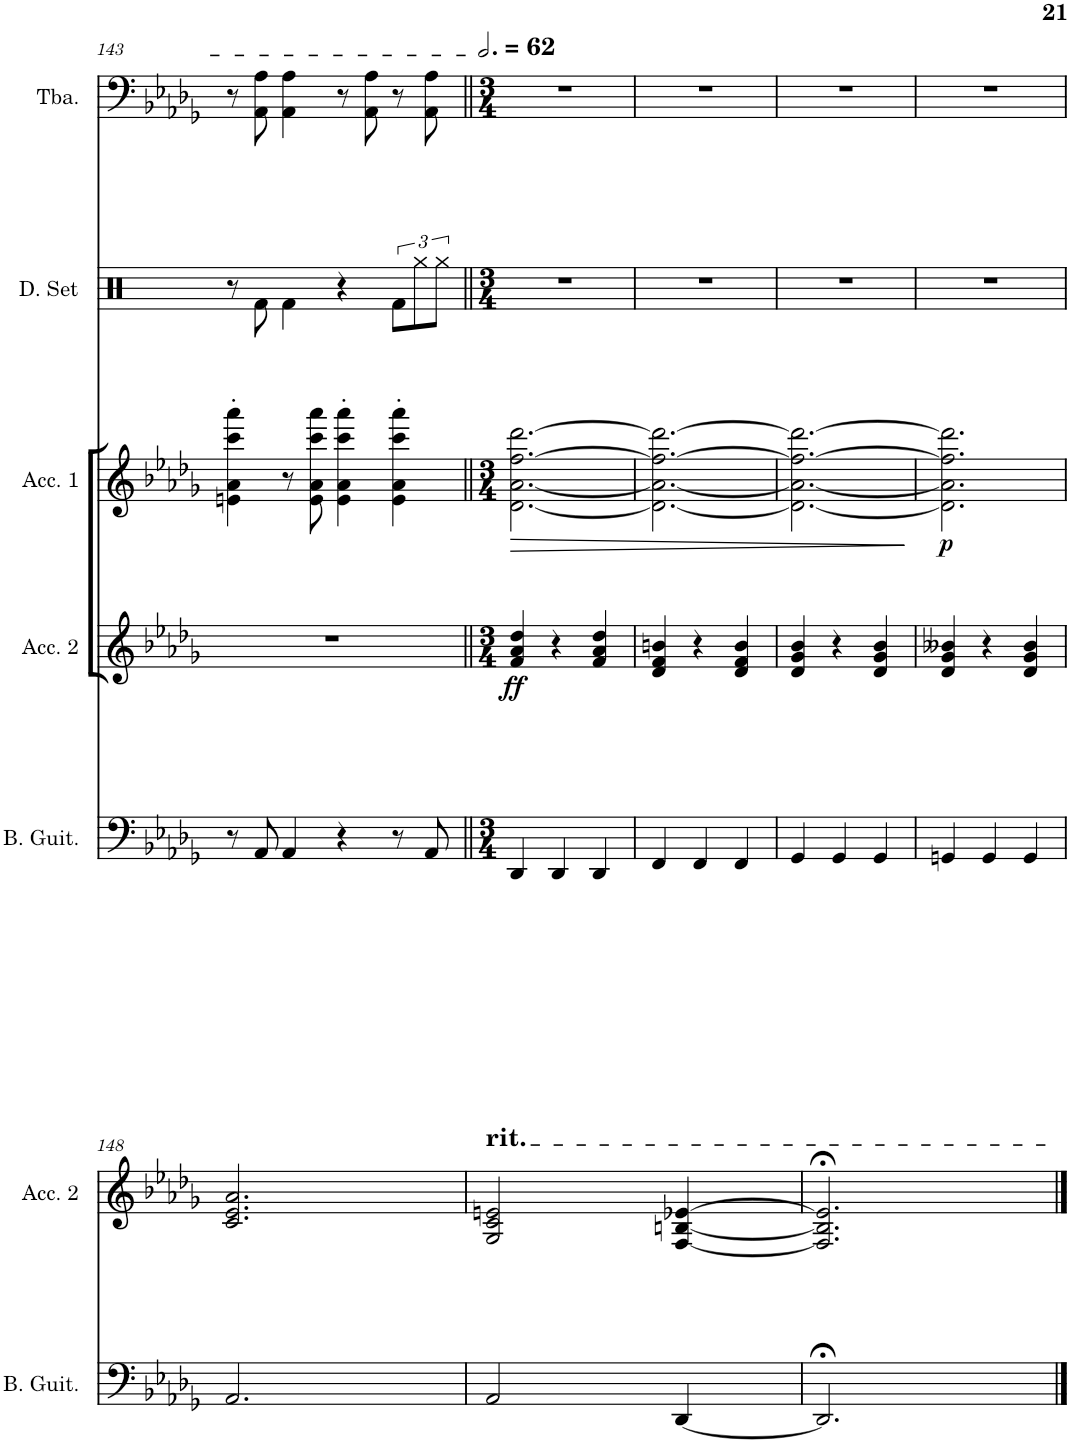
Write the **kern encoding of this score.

**kern	**kern	**dynam	**kern	**dynam	**kern	**kern
*part5	*part4	*part4	*part3	*part3	*part2	*part1
*staff5	*staff4	*staff4	*staff3	*staff3	*staff2	*staff1
*I"Bass Guitar	*I"Accordion 2	*	*I"Accordion 1	*	*I"Tuba	*I"Piccolo
*I'B. Guit.	*I'Acc. 2	*	*I'Acc. 1	*	*I'Tba.	*I'Picc.
!!LO:PB:g=z
*clefF4	*clefG2	*	*clefG2	*	*clefF4	*clefG2
*	*	*	*	*	*	*Trd-7c-12
*k[b-e-a-d-g-]	*k[b-e-a-d-g-]	*	*k[b-e-a-d-g-]	*	*k[b-e-a-d-g-]	*k[b-e-a-d-g-]
*M4/4	*M4/4	*	*M4/4	*	*M4/4	*M4/4
*met(c)	*met(c)	*	*met(c)	*	*met(c)	*met(c)
=143	=143	=143	=143	=143	=143	=143
8r	1r	.	4en\' 4a-\' 4ccc\' 4aaa-\'	.	8r	1r
8AA-/	.	.	.	.	8AA-\ 8A-\	.
4AA-/	.	.	8r	.	4AA-\ 4A-\	.
.	.	.	8e\ 8a-\ 8ccc\ 8aaa-\	.	.	.
4r	.	.	4e\' 4a-\' 4ccc\' 4aaa-\'	.	8r	.
.	.	.	.	.	8AA-\ 8A-\	.
8r	.	.	4e\' 4a-\' 4ccc\' 4aaa-\'	.	8r	.
8AA-/	.	.	.	.	8AA-\ 8A-\	.
=144||	=144||	=144||	=144||	=144||	=144||	=144||
*M3/4	*M3/4	*	*M3/4	*	*M3/4	*M3/4
*	*	*	*	*	*	*MM186
!	!	!LO:DY:b	!	!LO:HP:b	!	!
4DD-/	4f/ 4a-/ 4dd-/	ff	[2.d-\ [2.a-\ [2.ff\ [2.ddd-\	>	2.r	2.r
4DD-/	4r	.	.	.	.	.
4DD-/	4f/ 4a-/ 4dd-/	.	.	.	.	.
=145	=145	=145	=145	=145	=145	=145
4FF/	4d-/ 4f/ 4bn/	.	2.d-\_ 2.a-\_ 2.ff\_ 2.ddd-\_	.	2.r	2.r
4FF/	4r	.	.	.	.	.
4FF/	4d-/ 4f/ 4b/	.	.	.	.	.
=146	=146	=146	=146	=146	=146	=146
4GG-/	4d-/ 4g-/ 4b-/	.	2.d-\_ 2.a-\_ 2.ff\_ 2.ddd-\_	.	2.r	2.r
4GG-/	4r	.	.	.	.	.
4GG-/	4d-/ 4g-/ 4b-/	.	.	.	.	.
.	.	.	.	]	.	.
=147	=147	=147	=147	=147	=147	=147
!	!	!	!	!LO:DY:b	!	!
4GGn/	4d-/ 4g-/ 4b--X/	.	2.d-\] 2.a-\] 2.ff\] 2.ddd-\]	p	2.r	2.r
4GG/	4r	.	.	.	.	.
4GG/	4d-/ 4g-/ 4b--/	.	.	.	.	.
!!LO:LB:g=z
=148	=148	=148	=148	=148	=148	=148
2.AA-/	2.c/ 2.e-/ 2.a-/	.	2.r	.	2.r	2.r
=149	=149	=149	=149	=149	=149	=149
!	!	!	!	!	!	!LO:TX:a:t=rit.
2AA-/	2G-/ 2c/ 2en/	.	2.r	.	2.r	2.r
[4DD-/	[4F/ [4Bn/ [4e-X/	.	.	.	.	.
=150	=150	=150	=150	=150	=150	=150
2.DD-;</]	2.F/];< 2.B/];< 2.e-/];<	.	2.r	.	2.r	2.r
==	==	==	==	==	==	==
*-	*-	*-	*-	*-	*-	*-
